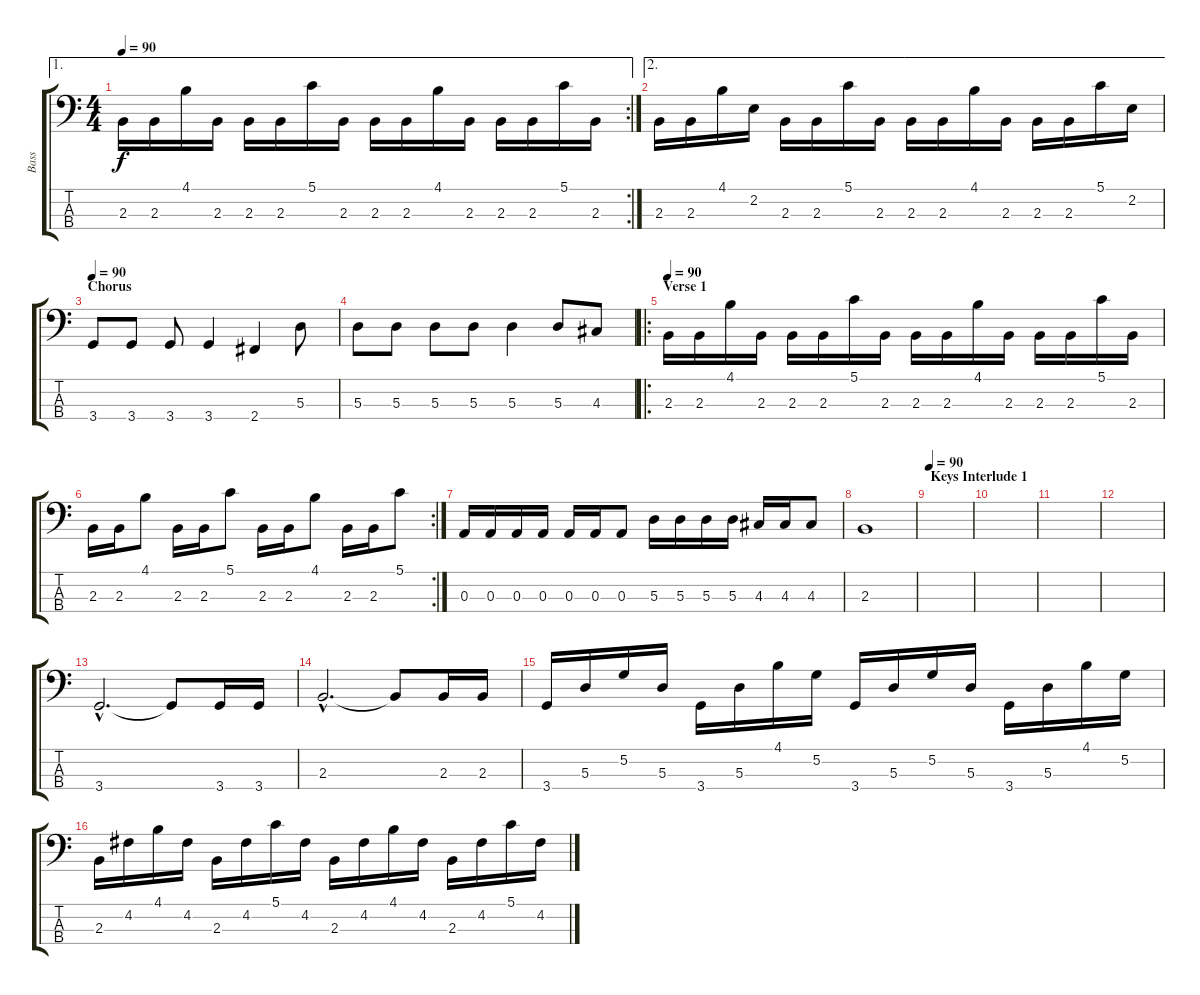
\track ("Bass" "Bass") {instrument electricbassfinger}
\staff {score tabs}
\tuning (G2 D2 A1 E1) {hide}
\ae 1
\rc 2
\ts (4 4)
\tempo 90
\clef f4
\ks c
2.3.16{dy f} 2.3.16 4.1.16 2.3.16 2.3.16 2.3.16 5.1.16 2.3.16 2.3.16 2.3.16 4.1.16 2.3.16 2.3.16 2.3.16 5.1.16 2.3.16 |
\ae 2
2.3.16 2.3.16 4.1.16 2.2.16 2.3.16 2.3.16 5.1.16 2.3.16 2.3.16 2.3.16 4.1.16 2.3.16 2.3.16 2.3.16 5.1.16 2.2.16 |
\section ("" "Chorus")
\tempo 90
3.4.8 3.4.8 3.4.8 3.4.4 2.4.4 5.3.8 |
5.3.8 5.3.8 5.3.8 5.3.8 5.3.4 5.3.8 4.3.8 |
\ro
\section ("" "Verse 1")
\tempo 90
2.3.16 2.3.16 4.1.16 2.3.16 2.3.16 2.3.16 5.1.16 2.3.16 2.3.16 2.3.16 4.1.16 2.3.16 2.3.16 2.3.16 5.1.16 2.3.16 |
\rc 2
2.3.16 2.3.16 4.1.8 2.3.16 2.3.16 5.1.8 2.3.16 2.3.16 4.1.8 2.3.16 2.3.16 5.1.8 |
0.3.16 0.3.16 0.3.16 0.3.16 0.3.16 0.3.16 0.3.8 5.3.16 5.3.16 5.3.16 5.3.16 4.3.16 4.3.16 4.3.8 |
2.3.1 |
\section ("" "Keys Interlude 1")
\tempo 90
|
|
|
|
3.4{hac}.2{d} 3.4{t}.8 3.4.16 3.4.16 |
2.3{hac}.2{d} 2.3{t}.8 2.3.16 2.3.16 |
3.4.16 5.3.16 5.2.16 5.3.16 3.4.16 5.3.16 4.1.16 5.2.16 3.4.16 5.3.16 5.2.16 5.3.16 3.4.16 5.3.16 4.1.16 5.2.16 |
2.3.16 4.2.16 4.1.16 4.2.16 2.3.16 4.2.16 5.1.16 4.2.16 2.3.16 4.2.16 4.1.16 4.2.16 2.3.16 4.2.16 5.1.16 4.2.16
